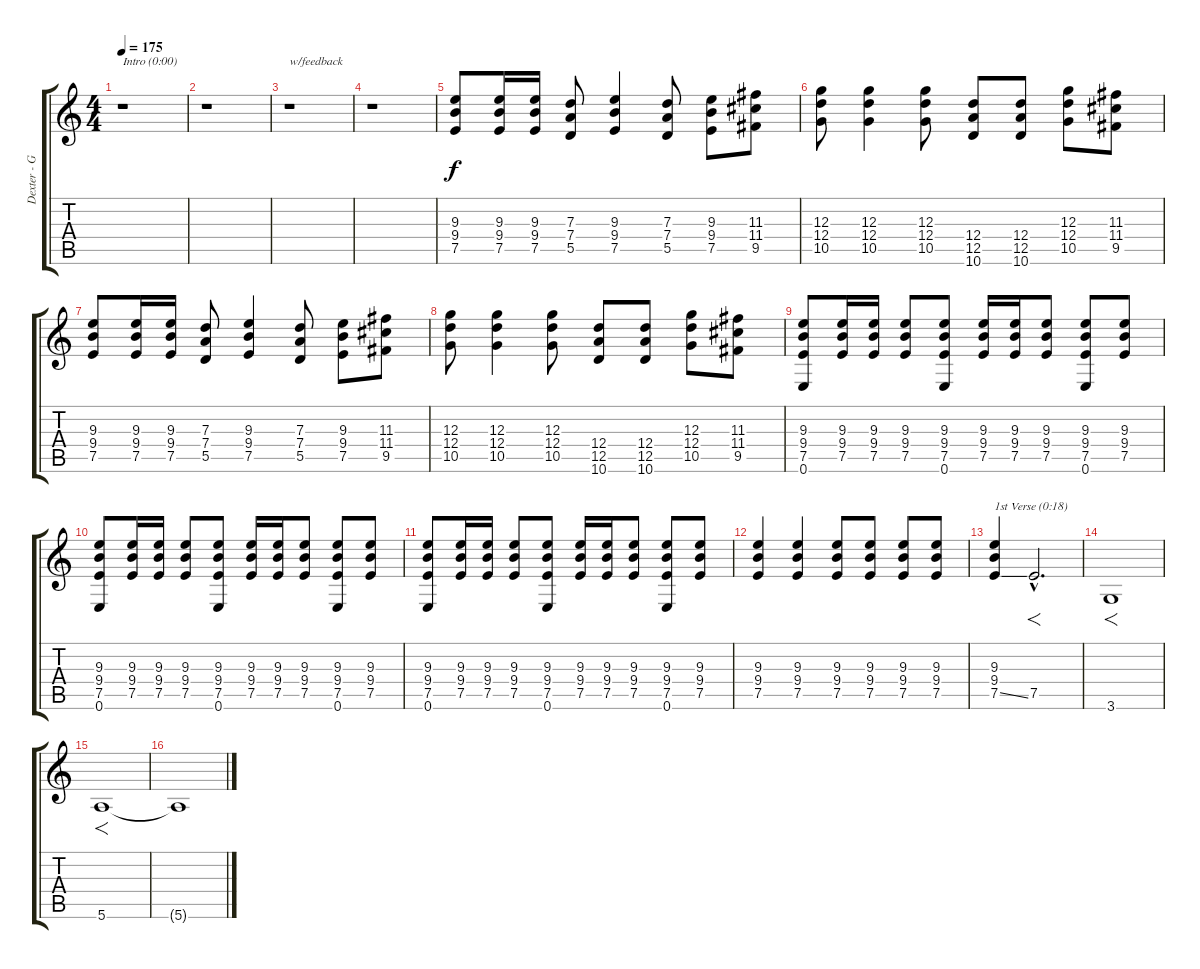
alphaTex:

\track ("Dexter - Guitar" "Dexter - G") {instrument distortionguitar}
\staff {score tabs}
\tuning (E4 B3 G3 D3 A2 E2) {hide}
\ts (4 4)
\tempo 175
\clef g2
\ks c
r.1{txt "Intro (0:00)" dy f instrument distortionguitar} |
r.1 |
r.1{txt "w/feedback"} |
r.1 |
(9.3 9.4 7.5).8 (9.3 9.4 7.5).16 (9.3 9.4 7.5).16 (7.3 7.4 5.5).8 (9.3 9.4 7.5).4 (7.3 7.4 5.5).8 (9.3 9.4 7.5).8 (11.3 11.4 9.5).8 |
(12.3 12.4 10.5).8 (12.3 12.4 10.5).4 (12.3 12.4 10.5).8 (12.4 12.5 10.6).8 (12.4 12.5 10.6).8 (12.3 12.4 10.5).8 (11.3 11.4 9.5).8 |
(9.3 9.4 7.5).8 (9.3 9.4 7.5).16 (9.3 9.4 7.5).16 (7.3 7.4 5.5).8 (9.3 9.4 7.5).4 (7.3 7.4 5.5).8 (9.3 9.4 7.5).8 (11.3 11.4 9.5).8 |
(12.3 12.4 10.5).8 (12.3 12.4 10.5).4 (12.3 12.4 10.5).8 (12.4 12.5 10.6).8 (12.4 12.5 10.6).8 (12.3 12.4 10.5).8 (11.3 11.4 9.5).8 |
(9.3 9.4 7.5 0.6).8 (9.3 9.4 7.5).16 (9.3 9.4 7.5).16 (9.3 9.4 7.5).8 (9.3 9.4 7.5 0.6).8 (9.3 9.4 7.5).16 (9.3 9.4 7.5).16 (9.3 9.4 7.5).8 (9.3 9.4 7.5 0.6).8 (9.3 9.4 7.5).8 |
(9.3 9.4 7.5 0.6).8 (9.3 9.4 7.5).16 (9.3 9.4 7.5).16 (9.3 9.4 7.5).8 (9.3 9.4 7.5 0.6).8 (9.3 9.4 7.5).16 (9.3 9.4 7.5).16 (9.3 9.4 7.5).8 (9.3 9.4 7.5 0.6).8 (9.3 9.4 7.5).8 |
(9.3 9.4 7.5 0.6).8 (9.3 9.4 7.5).16 (9.3 9.4 7.5).16 (9.3 9.4 7.5).8 (9.3 9.4 7.5 0.6).8 (9.3 9.4 7.5).16 (9.3 9.4 7.5).16 (9.3 9.4 7.5).8 (9.3 9.4 7.5 0.6).8 (9.3 9.4 7.5).8 |
(9.3 9.4 7.5).4 (9.3 9.4 7.5).4 (9.3 9.4 7.5).8 (9.3 9.4 7.5).8 (9.3 9.4 7.5).8 (9.3 9.4 7.5).8 |
(9.3 9.4 7.5{ss}).4{txt "1st Verse (0:18)"} 7.5{hac}.2{f d} |
3.6.1{f} |
5.6.1{f} |
5.6{t}.1
